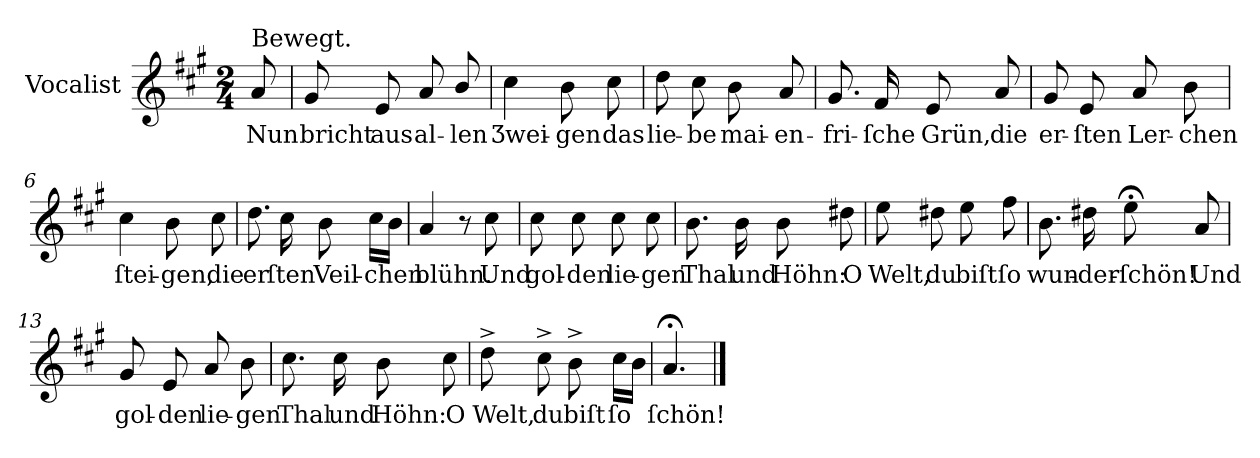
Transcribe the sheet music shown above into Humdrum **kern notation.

**kern	**text
*part1	*part1
*staff1	*staff1
*I"Vocalist	*
*clefG2	*
*k[f#c#g#]	*
*A:	*
*M2/4	*
=	=
!LO:TX:a:t=Bewegt.	!
8a	Nun
=1	=1
8g#	bricht
8e	aus
8a	al-
8b/	-len
=2	=2
4cc#	Ʒwei-
8b	-gen
8cc#	das
=3	=3
8dd	lie-
8cc#	-be
8b	mai-
8a	-en-
=4	=4
8.g#	-fri-
16f#	-ſche
8e	Grün,
8a	die
=5	=5
8g#	er-
8e	-ſten
8a	Ler-
8b	-chen
=6	=6
4cc#	ſtei-
8b	-gen,
8cc#	die
=7	=7
8.dd	er
16cc#	ſten
8b	Veil-
16cc#LL	-chen
16bJJ	.
=8	=8
4a	blühn.
8r	.
8cc#	Und
=9	=9
8cc#	gol-
8cc#	-den
8cc#	lie-
8cc#	-gen
=10	=10
8.b	Thal
16b	und
8b	Höhn:
8dd#X	O
=11	=11
8ee	Welt,
8dd#X	du
8ee	biſt
8ff#	ſo
=12	=12
8.b	wun-
16dd#X	-der-
8ee;<	-ſchön!
8a	Und
=13	=13
8g#	gol-
8e	-den
8a	lie-
8b	-gen
=14	=14
8.cc#	Thal
16cc#	und
8b	Höhn:
8cc#	O
=15	=15
8dd^	Welt,
8cc#^	du
8b^	biſt
16cc#LL	ſo
16bJJ	.
=16	=16
4.a;<	ſchön!
==	==
*-	*-
